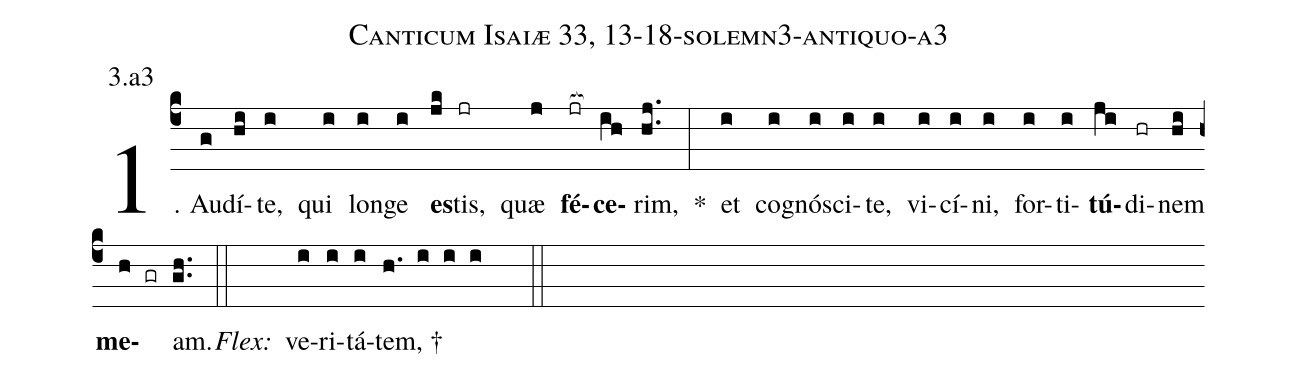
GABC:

name: Canticum Isaiæ 33, 13-18-solemn3-antiquo-a3;
annotation: 3.a3;
%%
(c4)1. Au(g)dí(hi)te,(i) qui(i) lon(i)ge(i) <b>es</b>(jk)tis,(jr) quæ(j) <b>fé</b>(jr[ocb:1{])<b>ce</b>(ih[ocb:0}])rim,(hj..) *(:) et(i) co(i)gnó(i)sci(i)te,(i) vi(i)cí(i)ni,(i) for(i)ti(i)<b>tú</b>(ji)di(hr)nem(hi) <b>me</b>(h gr)am.(gh..) (::)
<i>Flex:</i>()  ve(i)ri(i)tá(i)tem, †(h. i i i  ::)
